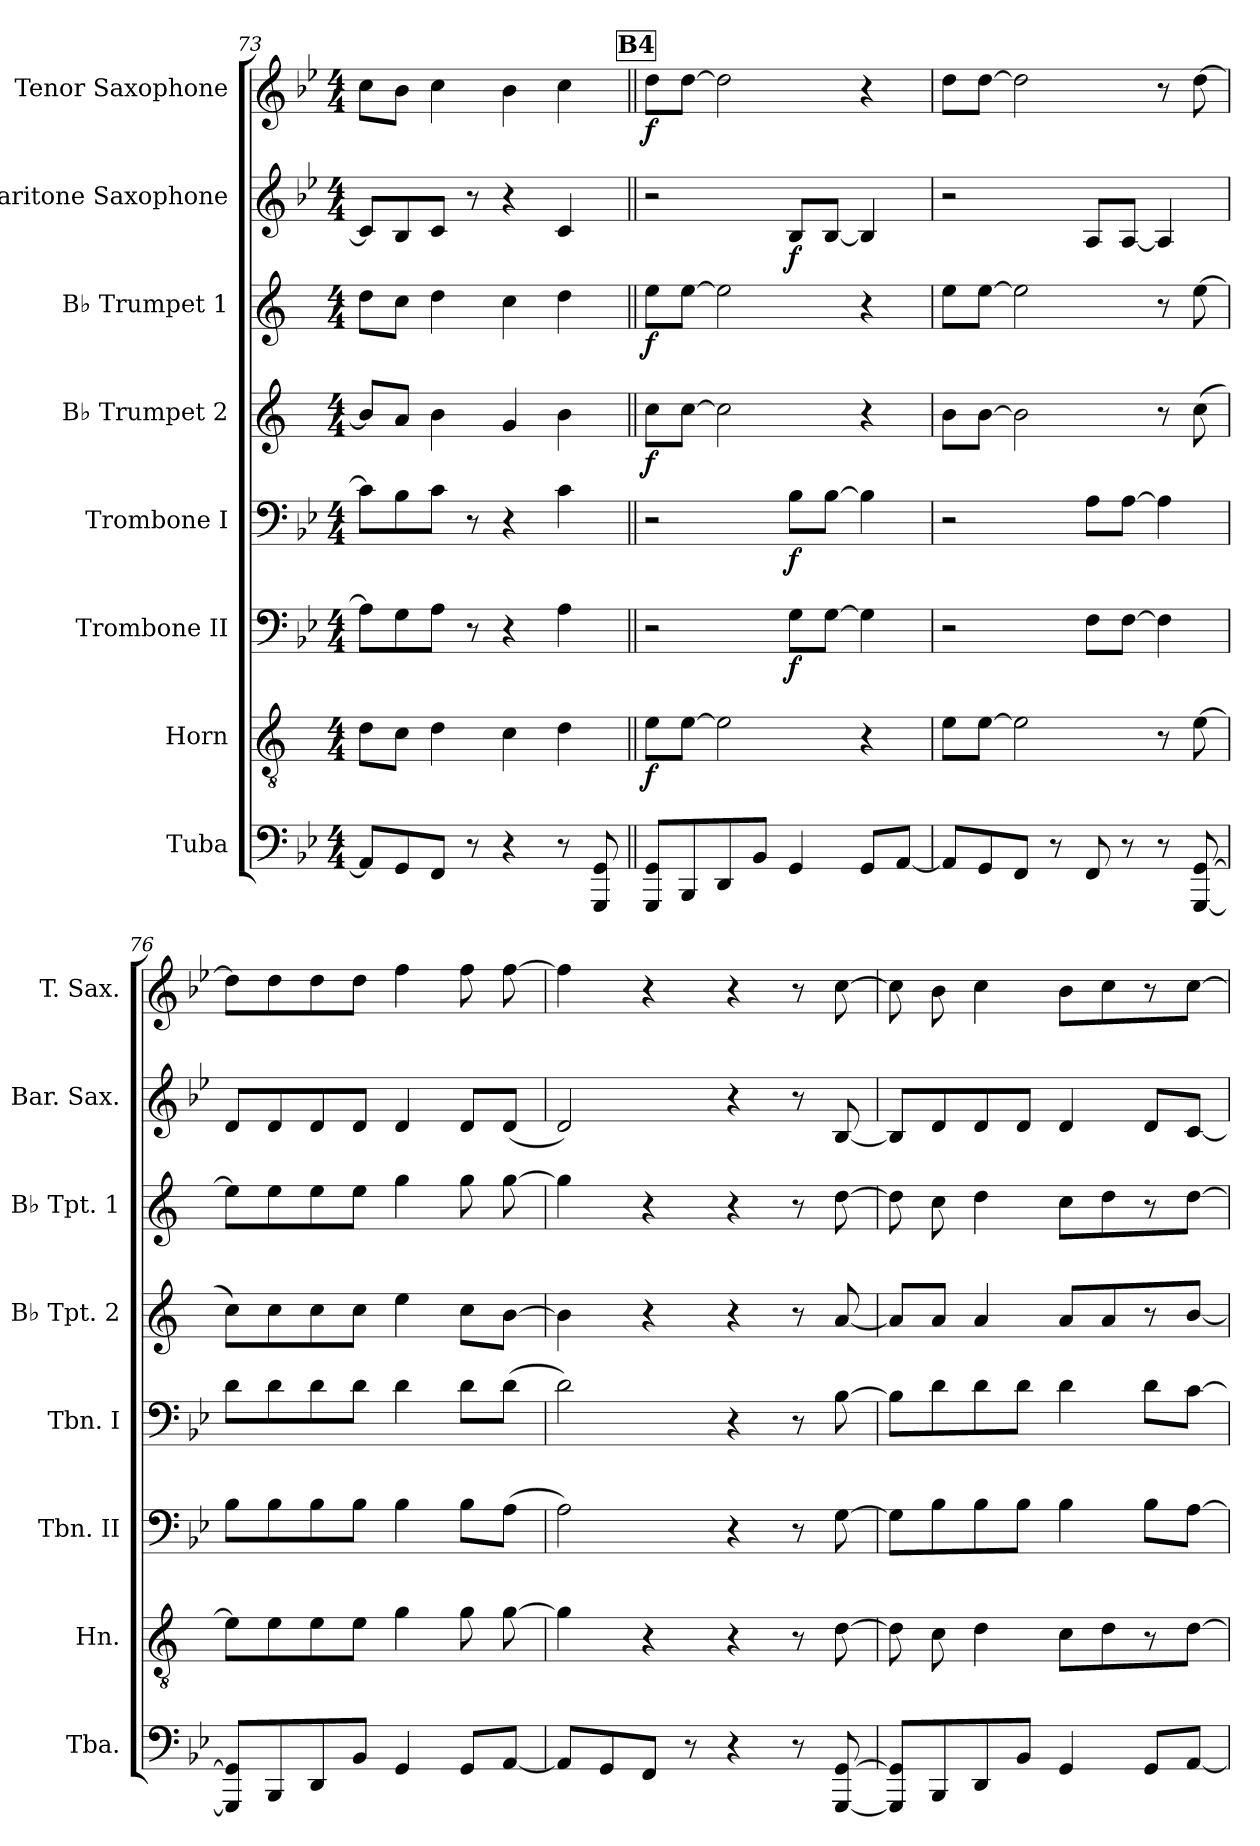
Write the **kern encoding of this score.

**kern	**kern	**dynam	**kern	**dynam	**kern	**dynam	**kern	**dynam	**kern	**dynam	**kern	**dynam	**kern	**dynam
*part8	*part7	*part7	*part6	*part6	*part5	*part5	*part4	*part4	*part3	*part3	*part2	*part2	*part1	*part1
*staff8	*staff7	*staff7	*staff6	*staff6	*staff5	*staff5	*staff4	*staff4	*staff3	*staff3	*staff2	*staff2	*staff1	*staff1
*I"Tuba	*I"Horn	*	*I"Trombone II	*	*I"Trombone I	*	*I"B♭ Trumpet 2	*	*I"B♭ Trumpet 1	*	*I"Baritone Saxophone	*	*I"Tenor Saxophone	*
*I'Tba.	*I'Hn.	*	*I'Tbn. II	*	*I'Tbn. I	*	*I'B♭ Tpt. 2	*	*I'B♭ Tpt. 1	*	*I'Bar. Sax.	*	*I'T. Sax.	*
*clefF4	*clefGv2	*	*clefF4	*	*clefF4	*	*clefG2	*	*clefG2	*	*clefG2	*	*clefG2	*
*	*ITrd1c2	*	*	*	*	*	*ITrd1c2	*	*ITrd1c2	*	*ITrd12c21	*	*ITrd8c14	*
*k[b-e-]	*k[b-e-]	*	*k[b-e-]	*	*k[b-e-]	*	*k[b-e-]	*	*k[b-e-]	*	*k[b-e-]	*	*k[b-e-]	*
*M4/4	*M4/4	*	*M4/4	*	*M4/4	*	*M4/4	*	*M4/4	*	*M4/4	*	*M4/4	*
=73	=73	=73	=73	=73	=73	=73	=73	=73	=73	=73	=73	=73	=73	=73
8AAL]	8cL	.	8AL]	.	8cL]	.	8aL]	.	8ccL	.	8CL]	.	8cL	.
8GG	8B-J	.	8G	.	8B-	.	8gJ	.	8b-J	.	8BB-	.	8B-J	.
8FFJ	4c	.	8AJ	.	8cJ	.	4a	.	4cc	.	8CJ	.	4c	.
8r	.	.	8r	.	8r	.	.	.	.	.	8r	.	.	.
4r	4B-	.	4r	.	4r	.	4f	.	4b-	.	4r	.	4B-	.
8r	4c	.	4A	.	4c	.	4a	.	4cc	.	4C	.	4c	.
8GGG 8GG	.	.	.	.	.	.	.	.	.	.	.	.	.	.
!!LO:REH:place=s1:a:B:fs=14:t=B4
=74||	=74||	=74||	=74||	=74||	=74||	=74||	=74||	=74||	=74||	=74||	=74||	=74||	=74||	=74||
!	!	!LO:DY:b	!	!	!	!	!	!LO:DY:b	!	!LO:DY:b	!	!	!	!LO:DY:b
8GGG 8GGL	8dL	f	2r	.	2r	.	8b-L	f	8ddL	f	2r	.	8dL	f
8BBB-	[8dJ	.	.	.	.	.	[8b-J	.	[8ddJ	.	.	.	[8dJ	.
8DD	2d]	.	.	.	.	.	2b-]	.	2dd]	.	.	.	2d]	.
8BB-J	.	.	.	.	.	.	.	.	.	.	.	.	.	.
!	!	!	!	!LO:DY:b	!	!LO:DY:b	!	!	!	!	!	!LO:DY:b	!	!
4GG	.	.	8GL	f	8B-L	f	.	.	.	.	8BB-L	f	.	.
.	.	.	[8GJ	.	[8B-J	.	.	.	.	.	[8BB-J	.	.	.
8GGL	4r	.	4G]	.	4B-]	.	4r	.	4r	.	4BB-]	.	4r	.
[8AAJ	.	.	.	.	.	.	.	.	.	.	.	.	.	.
=75	=75	=75	=75	=75	=75	=75	=75	=75	=75	=75	=75	=75	=75	=75
8AAL]	8dL	.	2r	.	2r	.	8aL	.	8ddL	.	2r	.	8dL	.
8GG	[8dJ	.	.	.	.	.	[8aJ	.	[8ddJ	.	.	.	[8dJ	.
8FFJ	2d]	.	.	.	.	.	2a]	.	2dd]	.	.	.	2d]	.
8r	.	.	.	.	.	.	.	.	.	.	.	.	.	.
8FF	.	.	8FL	.	8AL	.	.	.	.	.	8AAL	.	.	.
8r	.	.	[8FJ	.	[8AJ	.	.	.	.	.	[8AAJ	.	.	.
8r	8r	.	4F]	.	4A]	.	8r	.	8r	.	4AA]	.	8r	.
[8GGG [8GG	[8d	.	.	.	.	.	(>8b-	.	[8dd	.	.	.	[8d	.
=76	=76	=76	=76	=76	=76	=76	=76	=76	=76	=76	=76	=76	=76	=76
8GGG] 8GG]L	8dL]	.	8B-L	.	8dL	.	8b-L)	.	8ddL]	.	8DL	.	8dL]	.
8BBB-	8d	.	8B-	.	8d	.	8b-	.	8dd	.	8D	.	8d	.
8DD	8d	.	8B-	.	8d	.	8b-	.	8dd	.	8D	.	8d	.
8BB-J	8dJ	.	8B-J	.	8dJ	.	8b-J	.	8ddJ	.	8DJ	.	8dJ	.
4GG	4f	.	4B-	.	4d	.	4dd	.	4ff	.	4D	.	4f	.
8GGL	8f	.	8B-L	.	8dL	.	8b-L	.	8ff	.	8DL	.	8f	.
[8AAJ	[8f	.	(>8AJ	.	(>8dJ	.	[8aJ	.	[8ff	.	(>8DJ	.	[8f	.
=77	=77	=77	=77	=77	=77	=77	=77	=77	=77	=77	=77	=77	=77	=77
8AAL]	4f]	.	2A)	.	2d)	.	4a]	.	4ff]	.	2D)	.	4f]	.
8GG	.	.	.	.	.	.	.	.	.	.	.	.	.	.
8FFJ	4r	.	.	.	.	.	4r	.	4r	.	.	.	4r	.
8r	.	.	.	.	.	.	.	.	.	.	.	.	.	.
4r	4r	.	4r	.	4r	.	4r	.	4r	.	4r	.	4r	.
8r	8r	.	8r	.	8r	.	8r	.	8r	.	8r	.	8r	.
[8GGG [8GG	[8c	.	[8G	.	[8B-	.	[8g	.	[8cc	.	[8BB-	.	[8c	.
=78	=78	=78	=78	=78	=78	=78	=78	=78	=78	=78	=78	=78	=78	=78
8GGG] 8GG]L	8c]	.	8GL]	.	8B-L]	.	8gL]	.	8cc]	.	8BB-L]	.	8c]	.
8BBB-	8B-	.	8B-	.	8d	.	8gJ	.	8b-	.	8D	.	8B-	.
8DD	4c	.	8B-	.	8d	.	4g	.	4cc	.	8D	.	4c	.
8BB-J	.	.	8B-J	.	8dJ	.	.	.	.	.	8DJ	.	.	.
4GG	8B-L	.	4B-	.	4d	.	8gL	.	8b-L	.	4D	.	8B-L	.
.	8c	.	.	.	.	.	8g	.	8cc	.	.	.	8c	.
8GGL	8r	.	8B-L	.	8dL	.	8r	.	8r	.	8DL	.	8r	.
[8AAJ	[8cJ	.	[8AJ	.	[8cJ	.	[8aJ	.	[8ccJ	.	[8CJ	.	[8cJ	.
=	=	=	=	=	=	=	=	=	=	=	=	=	=	=
*-	*-	*-	*-	*-	*-	*-	*-	*-	*-	*-	*-	*-	*-	*-
